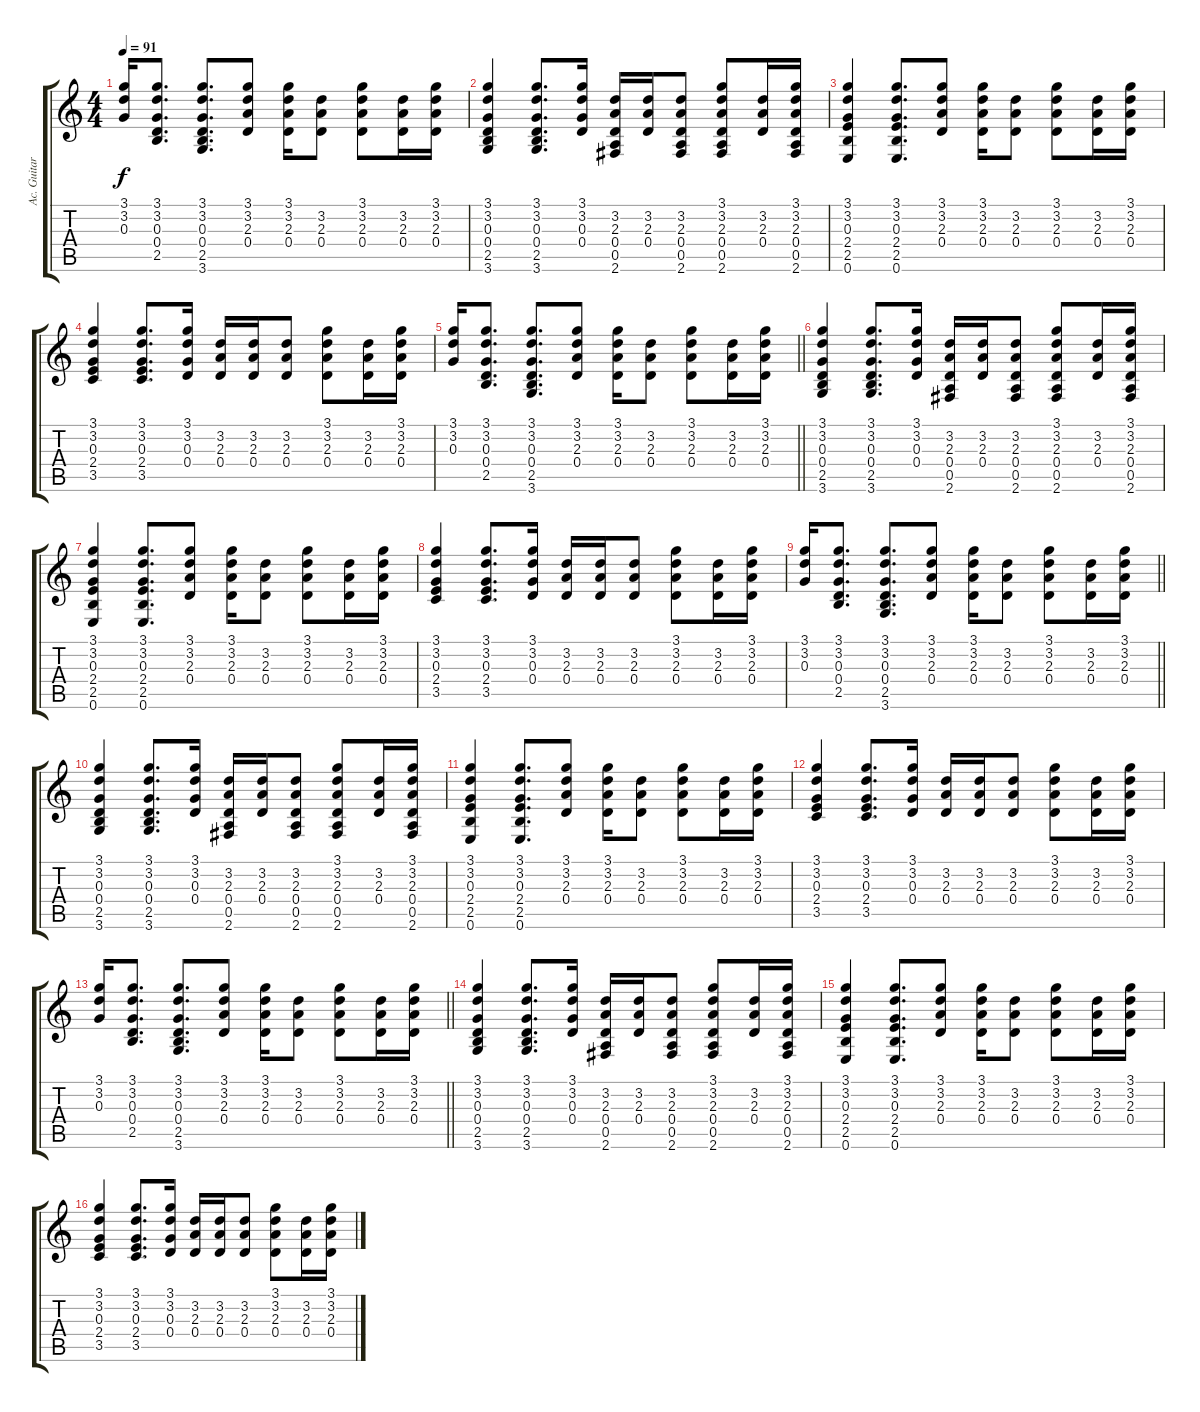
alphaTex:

\track ("Ac. Guitar" "Ac. Guitar") {instrument acousticguitarsteel}
\staff {score tabs}
\tuning (E4 B3 G3 D3 A2 E2) {hide}
\ts (4 4)
\tempo 91
\clef g2
\ks c
(3.1 3.2 0.3).16{dy f} (3.1 3.2 0.3 0.4 2.5).8{d} (3.1 3.2 0.3 0.4 2.5 3.6).8{d} (3.1 3.2 2.3 0.4).8 (3.1 3.2 2.3 0.4).16 (3.2 2.3 0.4).8 (3.1 3.2 2.3 0.4).8 (3.2 2.3 0.4).16 (3.1 3.2 2.3 0.4).16 |
(3.1 3.2 0.3 0.4 2.5 3.6).4 (3.1 3.2 0.3 0.4 2.5 3.6).8{d} (3.1 3.2 0.3 0.4).16 (3.2 2.3 0.4 0.5 2.6).16 (3.2 2.3 0.4).16 (3.2 2.3 0.4 0.5 2.6).8 (3.1 3.2 2.3 0.4 0.5 2.6).8 (3.2 2.3 0.4).16 (3.1 3.2 2.3 0.4 0.5 2.6).16 |
(3.1 3.2 0.3 2.4 2.5 0.6).4 (3.1 3.2 0.3 2.4 2.5 0.6).8{d} (3.1 3.2 2.3 0.4).8 (3.1 3.2 2.3 0.4).16 (3.2 2.3 0.4).8 (3.1 3.2 2.3 0.4).8 (3.2 2.3 0.4).16 (3.1 3.2 2.3 0.4).16 |
(3.1 3.2 0.3 2.4 3.5).4 (3.1 3.2 0.3 2.4 3.5).8{d} (3.1 3.2 0.3 0.4).16 (3.2 2.3 0.4).16 (3.2 2.3 0.4).16 (3.2 2.3 0.4).8 (3.1 3.2 2.3 0.4).8 (3.2 2.3 0.4).16 (3.1 3.2 2.3 0.4).16 |
\barLineRight lightlight
(3.1 3.2 0.3).16 (3.1 3.2 0.3 0.4 2.5).8{d} (3.1 3.2 0.3 0.4 2.5 3.6).8{d} (3.1 3.2 2.3 0.4).8 (3.1 3.2 2.3 0.4).16 (3.2 2.3 0.4).8 (3.1 3.2 2.3 0.4).8 (3.2 2.3 0.4).16 (3.1 3.2 2.3 0.4).16 |
(3.1 3.2 0.3 0.4 2.5 3.6).4 (3.1 3.2 0.3 0.4 2.5 3.6).8{d} (3.1 3.2 0.3 0.4).16 (3.2 2.3 0.4 0.5 2.6).16 (3.2 2.3 0.4).16 (3.2 2.3 0.4 0.5 2.6).8 (3.1 3.2 2.3 0.4 0.5 2.6).8 (3.2 2.3 0.4).16 (3.1 3.2 2.3 0.4 0.5 2.6).16 |
(3.1 3.2 0.3 2.4 2.5 0.6).4 (3.1 3.2 0.3 2.4 2.5 0.6).8{d} (3.1 3.2 2.3 0.4).8 (3.1 3.2 2.3 0.4).16 (3.2 2.3 0.4).8 (3.1 3.2 2.3 0.4).8 (3.2 2.3 0.4).16 (3.1 3.2 2.3 0.4).16 |
(3.1 3.2 0.3 2.4 3.5).4 (3.1 3.2 0.3 2.4 3.5).8{d} (3.1 3.2 0.3 0.4).16 (3.2 2.3 0.4).16 (3.2 2.3 0.4).16 (3.2 2.3 0.4).8 (3.1 3.2 2.3 0.4).8 (3.2 2.3 0.4).16 (3.1 3.2 2.3 0.4).16 |
\barLineRight lightlight
(3.1 3.2 0.3).16 (3.1 3.2 0.3 0.4 2.5).8{d} (3.1 3.2 0.3 0.4 2.5 3.6).8{d} (3.1 3.2 2.3 0.4).8 (3.1 3.2 2.3 0.4).16 (3.2 2.3 0.4).8 (3.1 3.2 2.3 0.4).8 (3.2 2.3 0.4).16 (3.1 3.2 2.3 0.4).16 |
(3.1 3.2 0.3 0.4 2.5 3.6).4 (3.1 3.2 0.3 0.4 2.5 3.6).8{d} (3.1 3.2 0.3 0.4).16 (3.2 2.3 0.4 0.5 2.6).16 (3.2 2.3 0.4).16 (3.2 2.3 0.4 0.5 2.6).8 (3.1 3.2 2.3 0.4 0.5 2.6).8 (3.2 2.3 0.4).16 (3.1 3.2 2.3 0.4 0.5 2.6).16 |
(3.1 3.2 0.3 2.4 2.5 0.6).4 (3.1 3.2 0.3 2.4 2.5 0.6).8{d} (3.1 3.2 2.3 0.4).8 (3.1 3.2 2.3 0.4).16 (3.2 2.3 0.4).8 (3.1 3.2 2.3 0.4).8 (3.2 2.3 0.4).16 (3.1 3.2 2.3 0.4).16 |
(3.1 3.2 0.3 2.4 3.5).4 (3.1 3.2 0.3 2.4 3.5).8{d} (3.1 3.2 0.3 0.4).16 (3.2 2.3 0.4).16 (3.2 2.3 0.4).16 (3.2 2.3 0.4).8 (3.1 3.2 2.3 0.4).8 (3.2 2.3 0.4).16 (3.1 3.2 2.3 0.4).16 |
\barLineRight lightlight
(3.1 3.2 0.3).16 (3.1 3.2 0.3 0.4 2.5).8{d} (3.1 3.2 0.3 0.4 2.5 3.6).8{d} (3.1 3.2 2.3 0.4).8 (3.1 3.2 2.3 0.4).16 (3.2 2.3 0.4).8 (3.1 3.2 2.3 0.4).8 (3.2 2.3 0.4).16 (3.1 3.2 2.3 0.4).16 |
(3.1 3.2 0.3 0.4 2.5 3.6).4 (3.1 3.2 0.3 0.4 2.5 3.6).8{d} (3.1 3.2 0.3 0.4).16 (3.2 2.3 0.4 0.5 2.6).16 (3.2 2.3 0.4).16 (3.2 2.3 0.4 0.5 2.6).8 (3.1 3.2 2.3 0.4 0.5 2.6).8 (3.2 2.3 0.4).16 (3.1 3.2 2.3 0.4 0.5 2.6).16 |
(3.1 3.2 0.3 2.4 2.5 0.6).4 (3.1 3.2 0.3 2.4 2.5 0.6).8{d} (3.1 3.2 2.3 0.4).8 (3.1 3.2 2.3 0.4).16 (3.2 2.3 0.4).8 (3.1 3.2 2.3 0.4).8 (3.2 2.3 0.4).16 (3.1 3.2 2.3 0.4).16 |
(3.1 3.2 0.3 2.4 3.5).4 (3.1 3.2 0.3 2.4 3.5).8{d} (3.1 3.2 0.3 0.4).16 (3.2 2.3 0.4).16 (3.2 2.3 0.4).16 (3.2 2.3 0.4).8 (3.1 3.2 2.3 0.4).8 (3.2 2.3 0.4).16 (3.1 3.2 2.3 0.4).16
